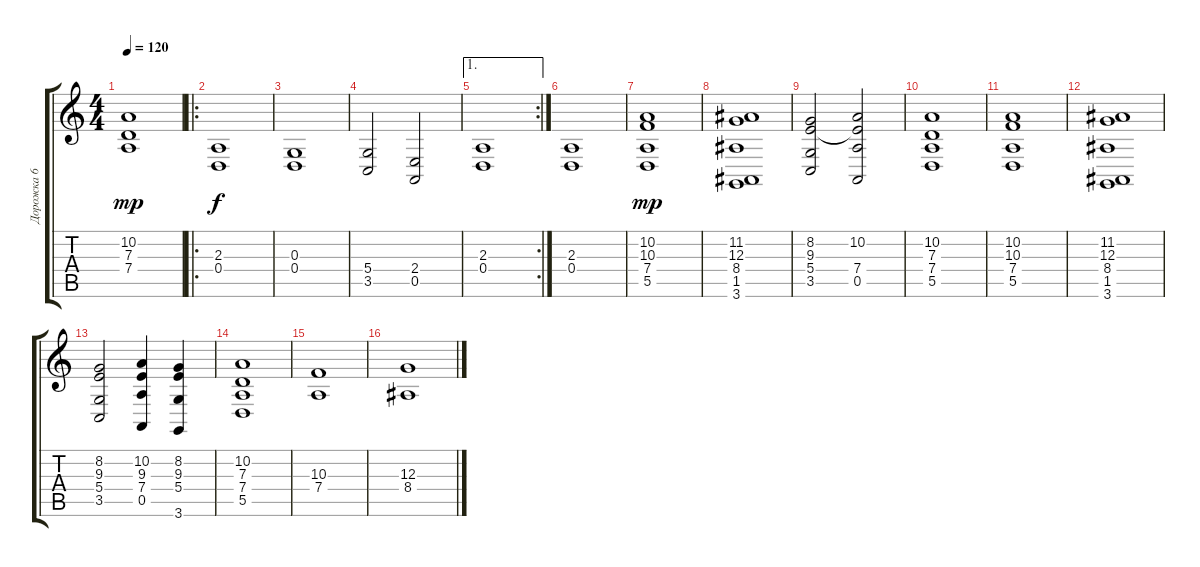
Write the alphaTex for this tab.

\track ("Дорожка 6" "Дорожка 6") {instrument pad4choir}
\staff {score tabs}
\tuning (E4 B3 G3 D3 A2 E2) {hide}
\ts (4 4)
\tempo 120
\clef g2
\ks c
(10.2 7.3 7.4).1{dy mp} |
\ro
(2.3 0.4).1{dy f} |
(0.3 0.4).1 |
(5.4 3.5).2 (2.4 0.5).2 |
\ae 1
\rc 2
(2.3 0.4).1 |
(2.3 0.4).1 |
(10.2 10.3 7.4 5.5).1{dy mp} |
(11.2 12.3 8.4 1.5 3.6).1 |
(8.2 9.3 5.4 3.5).2 (10.2 9.3{t} 7.4 0.5).2 |
(10.2 7.3 7.4 5.5).1 |
(10.2 10.3 7.4 5.5).1 |
(11.2 12.3 8.4 1.5 3.6).1 |
(8.2 9.3 5.4 3.5).2 (10.2 9.3 7.4 0.5).4 (8.2 9.3 5.4 3.6).4 |
(10.2 7.3 7.4 5.5).1 |
(10.3 7.4).1 |
(12.3 8.4).1
